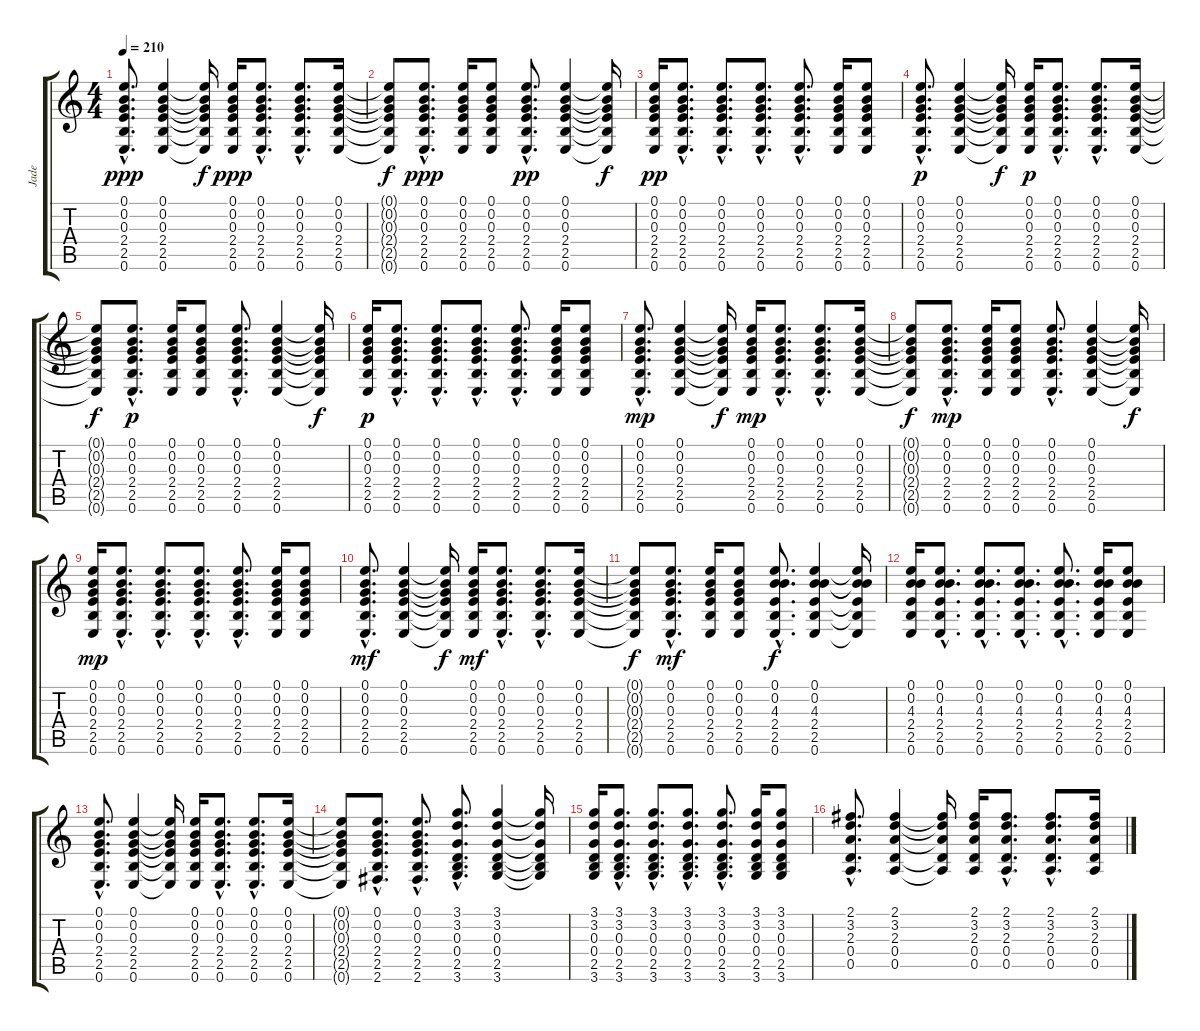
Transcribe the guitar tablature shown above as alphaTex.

\track ("Jade" "Jade") {instrument electricguitarclean}
\staff {score tabs}
\tuning (E4 B3 G3 D3 A2 E2) {hide}
\ts (4 4)
\tempo 210
\clef g2
\ks c
(0.1{hac} 0.2{hac} 0.3{hac} 2.4{hac} 2.5{hac} 0.6{hac}).8{d dy ppp instrument electricguitarclean} (0.1 0.2 0.3 2.4 2.5 0.6).4 (0.1{t} 0.2{t} 0.3{t} 2.4{t} 2.5{t} 0.6{t}).16{dy f} (0.1 0.2 0.3 2.4 2.5 0.6).16{dy ppp} (0.1{hac} 0.2{hac} 0.3{hac} 2.4{hac} 2.5{hac} 0.6{hac}).8{d} (0.1{hac} 0.2{hac} 0.3{hac} 2.4{hac} 2.5{hac} 0.6{hac}).8{d} (0.1 0.2 0.3 2.4 2.5 0.6).16 |
(0.1{t} 0.2{t} 0.3{t} 2.4{t} 2.5{t} 0.6{t}).8{dy f} (0.1{hac} 0.2{hac} 0.3{hac} 2.4{hac} 2.5{hac} 0.6{hac}).8{d dy ppp} (0.1 0.2 0.3 2.4 2.5 0.6).16 (0.1 0.2 0.3 2.4 2.5 0.6).8 (0.1{hac} 0.2{hac} 0.3{hac} 2.4{hac} 2.5{hac} 0.6{hac}).8{d dy pp} (0.1 0.2 0.3 2.4 2.5 0.6).4 (0.1{t} 0.2{t} 0.3{t} 2.4{t} 2.5{t} 0.6{t}).16{dy f} |
(0.1 0.2 0.3 2.4 2.5 0.6).16{dy pp} (0.1{hac} 0.2{hac} 0.3{hac} 2.4{hac} 2.5{hac} 0.6{hac}).8{d} (0.1{hac} 0.2{hac} 0.3{hac} 2.4{hac} 2.5{hac} 0.6{hac}).8{d} (0.1{hac} 0.2{hac} 0.3{hac} 2.4{hac} 2.5{hac} 0.6{hac}).8{d} (0.1{hac} 0.2{hac} 0.3{hac} 2.4{hac} 2.5{hac} 0.6{hac}).8{d} (0.1 0.2 0.3 2.4 2.5 0.6).16 (0.1 0.2 0.3 2.4 2.5 0.6).8 |
(0.1{hac} 0.2{hac} 0.3{hac} 2.4{hac} 2.5{hac} 0.6{hac}).8{d dy p} (0.1 0.2 0.3 2.4 2.5 0.6).4 (0.1{t} 0.2{t} 0.3{t} 2.4{t} 2.5{t} 0.6{t}).16{dy f} (0.1 0.2 0.3 2.4 2.5 0.6).16{dy p} (0.1{hac} 0.2{hac} 0.3{hac} 2.4{hac} 2.5{hac} 0.6{hac}).8{d} (0.1{hac} 0.2{hac} 0.3{hac} 2.4{hac} 2.5{hac} 0.6{hac}).8{d} (0.1 0.2 0.3 2.4 2.5 0.6).16 |
(0.1{t} 0.2{t} 0.3{t} 2.4{t} 2.5{t} 0.6{t}).8{dy f} (0.1{hac} 0.2{hac} 0.3{hac} 2.4{hac} 2.5{hac} 0.6{hac}).8{d dy p} (0.1 0.2 0.3 2.4 2.5 0.6).16 (0.1 0.2 0.3 2.4 2.5 0.6).8 (0.1{hac} 0.2{hac} 0.3{hac} 2.4{hac} 2.5{hac} 0.6{hac}).8{d} (0.1 0.2 0.3 2.4 2.5 0.6).4 (0.1{t} 0.2{t} 0.3{t} 2.4{t} 2.5{t} 0.6{t}).16{dy f} |
(0.1 0.2 0.3 2.4 2.5 0.6).16{dy p} (0.1{hac} 0.2{hac} 0.3{hac} 2.4{hac} 2.5{hac} 0.6{hac}).8{d} (0.1{hac} 0.2{hac} 0.3{hac} 2.4{hac} 2.5{hac} 0.6{hac}).8{d} (0.1{hac} 0.2{hac} 0.3{hac} 2.4{hac} 2.5{hac} 0.6{hac}).8{d} (0.1{hac} 0.2{hac} 0.3{hac} 2.4{hac} 2.5{hac} 0.6{hac}).8{d} (0.1 0.2 0.3 2.4 2.5 0.6).16 (0.1 0.2 0.3 2.4 2.5 0.6).8 |
(0.1{hac} 0.2{hac} 0.3{hac} 2.4{hac} 2.5{hac} 0.6{hac}).8{d dy mp} (0.1 0.2 0.3 2.4 2.5 0.6).4 (0.1{t} 0.2{t} 0.3{t} 2.4{t} 2.5{t} 0.6{t}).16{dy f} (0.1 0.2 0.3 2.4 2.5 0.6).16{dy mp} (0.1{hac} 0.2{hac} 0.3{hac} 2.4{hac} 2.5{hac} 0.6{hac}).8{d} (0.1{hac} 0.2{hac} 0.3{hac} 2.4{hac} 2.5{hac} 0.6{hac}).8{d} (0.1 0.2 0.3 2.4 2.5 0.6).16 |
(0.1{t} 0.2{t} 0.3{t} 2.4{t} 2.5{t} 0.6{t}).8{dy f} (0.1{hac} 0.2{hac} 0.3{hac} 2.4{hac} 2.5{hac} 0.6{hac}).8{d dy mp} (0.1 0.2 0.3 2.4 2.5 0.6).16 (0.1 0.2 0.3 2.4 2.5 0.6).8 (0.1{hac} 0.2{hac} 0.3{hac} 2.4{hac} 2.5{hac} 0.6{hac}).8{d} (0.1 0.2 0.3 2.4 2.5 0.6).4 (0.1{t} 0.2{t} 0.3{t} 2.4{t} 2.5{t} 0.6{t}).16{dy f} |
(0.1 0.2 0.3 2.4 2.5 0.6).16{dy mp} (0.1{hac} 0.2{hac} 0.3{hac} 2.4{hac} 2.5{hac} 0.6{hac}).8{d} (0.1{hac} 0.2{hac} 0.3{hac} 2.4{hac} 2.5{hac} 0.6{hac}).8{d} (0.1{hac} 0.2{hac} 0.3{hac} 2.4{hac} 2.5{hac} 0.6{hac}).8{d} (0.1{hac} 0.2{hac} 0.3{hac} 2.4{hac} 2.5{hac} 0.6{hac}).8{d} (0.1 0.2 0.3 2.4 2.5 0.6).16 (0.1 0.2 0.3 2.4 2.5 0.6).8 |
(0.1{hac} 0.2{hac} 0.3{hac} 2.4{hac} 2.5{hac} 0.6{hac}).8{d dy mf} (0.1 0.2 0.3 2.4 2.5 0.6).4 (0.1{t} 0.2{t} 0.3{t} 2.4{t} 2.5{t} 0.6{t}).16{dy f} (0.1 0.2 0.3 2.4 2.5 0.6).16{dy mf} (0.1{hac} 0.2{hac} 0.3{hac} 2.4{hac} 2.5{hac} 0.6{hac}).8{d} (0.1{hac} 0.2{hac} 0.3{hac} 2.4{hac} 2.5{hac} 0.6{hac}).8{d} (0.1 0.2 0.3 2.4 2.5 0.6).16 |
(0.1{t} 0.2{t} 0.3{t} 2.4{t} 2.5{t} 0.6{t}).8{dy f} (0.1{hac} 0.2{hac} 0.3{hac} 2.4{hac} 2.5{hac} 0.6{hac}).8{d dy mf} (0.1 0.2 0.3 2.4 2.5 0.6).16 (0.1 0.2 0.3 2.4 2.5 0.6).8 (0.1{hac} 0.2{hac} 4.3{hac} 2.4{hac} 2.5{hac} 0.6{hac}).8{d dy f} (0.1 0.2 4.3 2.4 2.5 0.6).4 (0.1{t} 0.2{t} 4.3{t} 2.4{t} 2.5{t} 0.6{t}).16 |
(0.1 0.2 4.3 2.4 2.5 0.6).16 (0.1{hac} 0.2{hac} 4.3{hac} 2.4{hac} 2.5{hac} 0.6{hac}).8{d} (0.1{hac} 0.2{hac} 4.3{hac} 2.4{hac} 2.5{hac} 0.6{hac}).8{d} (0.1{hac} 0.2{hac} 4.3{hac} 2.4{hac} 2.5{hac} 0.6{hac}).8{d} (0.1{hac} 0.2{hac} 4.3{hac} 2.4{hac} 2.5{hac} 0.6{hac}).8{d} (0.1 0.2 4.3 2.4 2.5 0.6).16 (0.1 0.2 4.3 2.4 2.5 0.6).8 |
(0.1{hac} 0.2{hac} 0.3{hac} 2.4{hac} 2.5{hac} 0.6{hac}).8{d} (0.1 0.2 0.3 2.4 2.5 0.6).4 (0.1{t} 0.2{t} 0.3{t} 2.4{t} 2.5{t} 0.6{t}).16 (0.1 0.2 0.3 2.4 2.5 0.6).16 (0.1{hac} 0.2{hac} 0.3{hac} 2.4{hac} 2.5{hac} 0.6{hac}).8{d} (0.1{hac} 0.2{hac} 0.3{hac} 2.4{hac} 2.5{hac} 0.6{hac}).8{d} (0.1 0.2 0.3 2.4 2.5 0.6).16 |
(0.1{t} 0.2{t} 0.3{t} 2.4{t} 2.5{t} 0.6{t}).8 (0.1{hac} 0.2{hac} 0.3{hac} 2.4{hac} 2.5{hac} 2.6{hac}).8{d} (0.1{hac} 0.2{hac} 0.3{hac} 2.4{hac} 2.5{hac} 2.6{hac}).8{d} (3.1{hac} 3.2{hac} 0.3{hac} 0.4{hac} 2.5{hac} 3.6{hac}).8{d} (3.1 3.2 0.3 0.4 2.5 3.6).4 (3.1{t} 3.2{t} 0.3{t} 0.4{t} 2.5{t} 3.6{t}).16 |
(3.1 3.2 0.3 0.4 2.5 3.6).16 (3.1{hac} 3.2{hac} 0.3{hac} 0.4{hac} 2.5{hac} 3.6{hac}).8{d} (3.1{hac} 3.2{hac} 0.3{hac} 0.4{hac} 2.5{hac} 3.6{hac}).8{d} (3.1{hac} 3.2{hac} 0.3{hac} 0.4{hac} 2.5{hac} 3.6{hac}).8{d} (3.1{hac} 3.2{hac} 0.3{hac} 0.4{hac} 2.5{hac} 3.6{hac}).8{d} (3.1 3.2 0.3 0.4 2.5 3.6).16 (3.1 3.2 0.3 0.4 2.5 3.6).8 |
(2.1{hac} 3.2{hac} 2.3{hac} 0.4{hac} 0.5{hac}).8{d} (2.1 3.2 2.3 0.4 0.5).4 (2.1{t} 3.2{t} 2.3{t} 0.4{t} 0.5{t}).16 (2.1 3.2 2.3 0.4 0.5).16 (2.1{hac} 3.2{hac} 2.3{hac} 0.4{hac} 0.5{hac}).8{d} (2.1{hac} 3.2{hac} 2.3{hac} 0.4{hac} 0.5{hac}).8{d} (2.1 3.2 2.3 0.4 0.5).16
